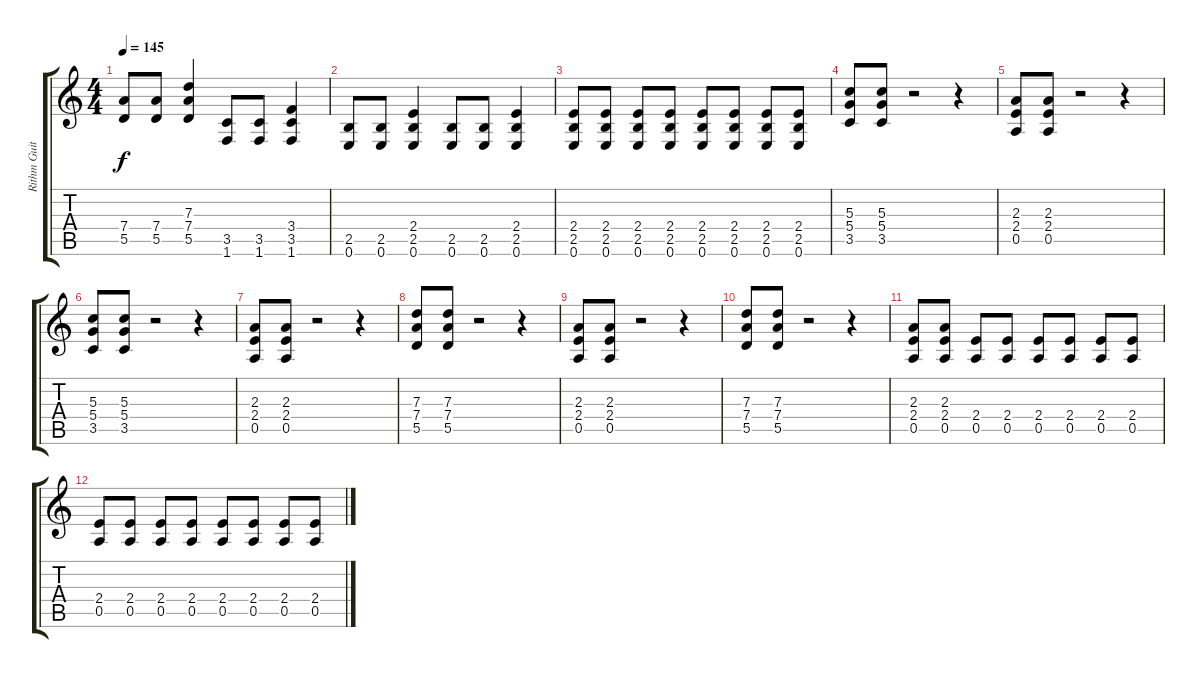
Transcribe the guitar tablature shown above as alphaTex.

\track ("Rithm Guitar" "Rithm Guit") {instrument overdrivenguitar}
\staff {score tabs}
\tuning (E4 B3 G3 D3 A2 E2) {hide}
\ts (4 4)
\tempo 145
\clef g2
\ks c
(7.4 5.5).8{dy f} (7.4 5.5).8 (7.3 7.4 5.5).4 (3.5 1.6).8 (3.5 1.6).8 (3.4 3.5 1.6).4 |
(2.5 0.6).8 (2.5 0.6).8 (2.4 2.5 0.6).4 (2.5 0.6).8 (2.5 0.6).8 (2.4 2.5 0.6).4 |
(2.4 2.5 0.6).8 (2.4 2.5 0.6).8 (2.4 2.5 0.6).8 (2.4 2.5 0.6).8 (2.4 2.5 0.6).8 (2.4 2.5 0.6).8 (2.4 2.5 0.6).8 (2.4 2.5 0.6).8 |
(5.3 5.4 3.5).8 (5.3 5.4 3.5).8 r.2 r.4 |
(2.3 2.4 0.5).8 (2.3 2.4 0.5).8 r.2 r.4 |
(5.3 5.4 3.5).8 (5.3 5.4 3.5).8 r.2 r.4 |
(2.3 2.4 0.5).8 (2.3 2.4 0.5).8 r.2 r.4 |
(7.3 7.4 5.5).8 (7.3 7.4 5.5).8 r.2 r.4 |
(2.3 2.4 0.5).8 (2.3 2.4 0.5).8 r.2 r.4 |
(7.3 7.4 5.5).8 (7.3 7.4 5.5).8 r.2 r.4 |
(2.3 2.4 0.5).8 (2.3 2.4 0.5).8 (2.4 0.5).8 (2.4 0.5).8 (2.4 0.5).8 (2.4 0.5).8 (2.4 0.5).8 (2.4 0.5).8 |
(2.4 0.5).8 (2.4 0.5).8 (2.4 0.5).8 (2.4 0.5).8 (2.4 0.5).8 (2.4 0.5).8 (2.4 0.5).8 (2.4 0.5).8
